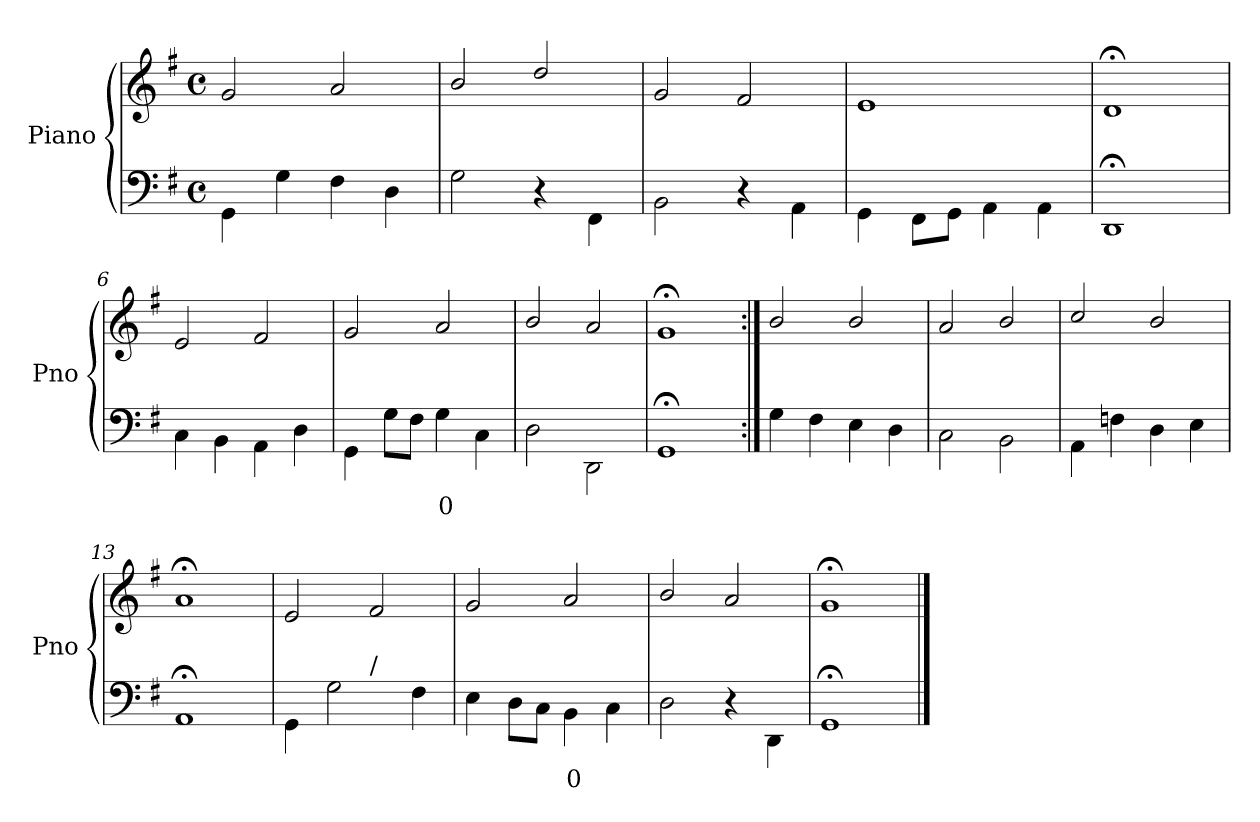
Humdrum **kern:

**kern	**text	**kern
*part1	*part1	*part1
*staff2	*staff2	*staff1
*I"Piano	*	*
*I'Pno	*	*
*clefF4	*	*clefG2
*k[f#]	*	*k[f#]
*G:	*	*G:
*M4/4	*	*M4/4
*met(c)	*	*met(c)
=1	=1	=1
4GG\	.	2g/
4G\	.	.
4F#\	.	2a/
4D\	.	.
=2	=2	=2
2G\	.	2b/
!	!LO:LY:a	!
4r	0	2dd/
4FF#\	.	.
=3	=3	=3
2BB\	.	2g/
!	!LO:LY:a	!
4r	0	2f#/
4AA\	.	.
=4	=4	=4
4GG\	.	1e/
8FF#\L	.	.
8GG\J	.	.
4AA\	.	.
4AA\	.	.
=5	=5	=5
1DD;\	.	1d;</
=6	=6	=6
4C\	.	2e/
4BB\	.	.
4AA\	.	2f#/
4D\	.	.
=7	=7	=7
4GG\	.	2g/
8G\L	.	.
8F#\J	.	.
!	!LO:LY:a	!
4G\	0	2a/
4C\	.	.
=8	=8	=8
2D\	.	2b/
2DD\	.	2a/
=9	=9	=9
1GG;\	.	1g;</
!!LO:LB:g=z
=10:|!	=10:|!	=10:|!
4G\	.	2b/
4F#\	.	.
4E\	.	2b/
4D\	.	.
=11	=11	=11
2C\	.	2a/
2BB\	.	2b/
=12	=12	=12
4AA\	.	2cc/
4Fn\	.	.
4D\	.	2b/
4E\	.	.
=13	=13	=13
1AA;\	.	1a;</
=14	=14	=14
*^	*	*
4GG\	2ryy	.	2e/
2G\	.	.	.
!	!LO:TX:a:t=/	!	!
.	2ryy	.	2f#/
4F#\	.	.	.
*v	*v	*	*
=15	=15	=15
4E\	.	2g/
8D\L	.	.
8C\J	.	.
!	!LO:LY:a	!
4BB\	0	2a/
4C\	.	.
=16	=16	=16
2D\	.	2b/
4r	.	2a/
4DD\	.	.
=17	=17	=17
1GG;\	.	1g;</
==	==	==
*-	*-	*-
